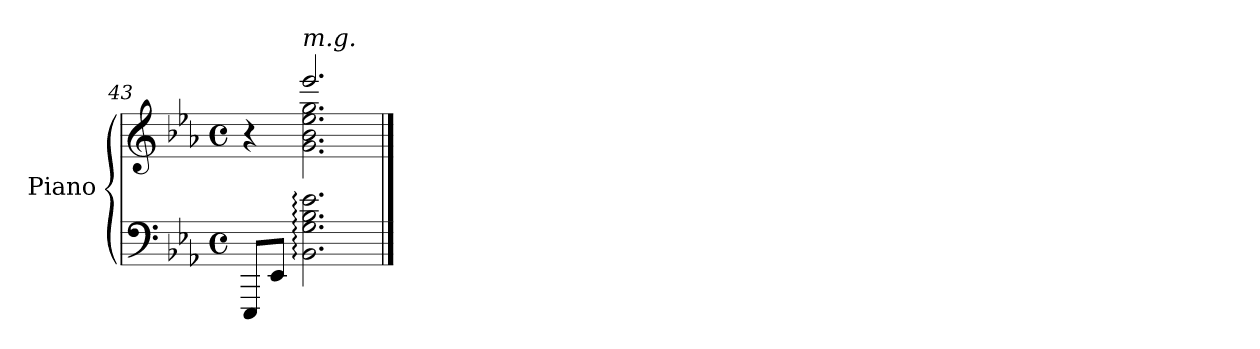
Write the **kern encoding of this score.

**kern	**kern
*part1	*part1
*staff2	*staff1
*I"Piano	*
*I'Pno.	*
*clefF4	*clefG2
*k[b-e-a-]	*k[b-e-a-]
*M4/4	*M4/4
*met(c)	*met(c)
=43	=43
*	*^
8EEE-/L	4r	4ryy
8EE-/J	.	.
!	!LO:TX:a:i:t=m.g.	!
2.BB-\: 2.G\: 2.B-\: 2.e-\:	2.eee-/	2.g\ 2.b-\ 2.ee-\ 2.gg\
*	*v	*v
==	==
*-	*-
